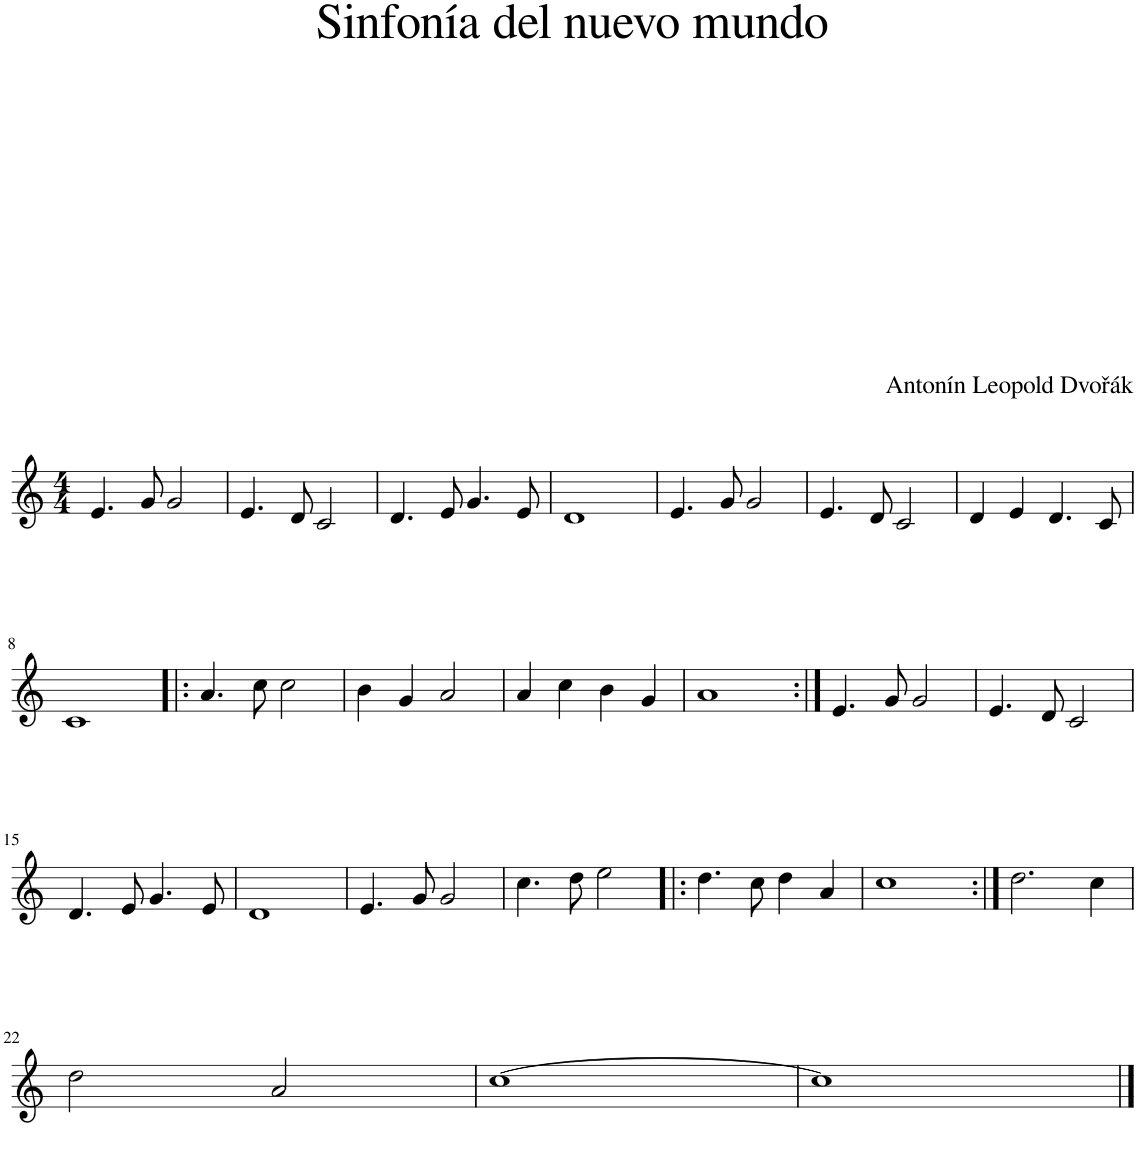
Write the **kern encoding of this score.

**kern
*part1
*staff1
*I"Harmonica
*I'Hmca
*clefG2
*k[]
*M4/4
=1
4.e/
8g/
2g/
=2
4.e/
8d/
2c/
=3
4.d/
8e/
4.g/
8e/
=4
1d
=5
4.e/
8g/
2g/
=6
4.e/
8d/
2c/
=7
4d/
4e/
4.d/
8c/
!!LO:LB:g=z
=8
1c
=9!|:
4.a/
8cc\
2cc\
=10
4b\
4g/
2a/
=11
4a/
4cc\
4b\
4g/
=12
1a
=13:|!
4.e/
8g/
2g/
=14
4.e/
8d/
2c/
!!LO:LB:g=z
=15
4.d/
8e/
4.g/
8e/
=16
1d
=17
4.e/
8g/
2g/
=18
4.cc\
8dd\
2ee\
=19!|:
4.dd\
8cc\
4dd\
4a/
=20
1cc
=21:|!
2.dd\
4cc\
!!LO:LB:g=z
=22
2dd\
2a/
=23
[1cc
=24
1cc]
==
*-
